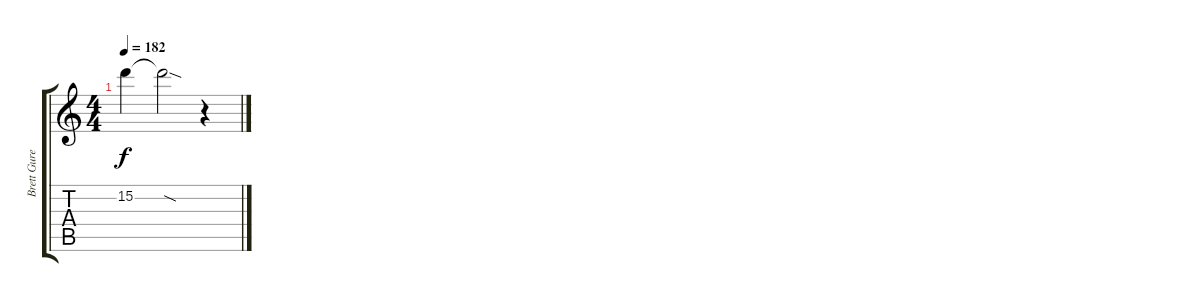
\track ("Brett Gurewitz" "Brett Gure") {instrument overdrivenguitar}
\staff {score tabs}
\tuning (E4 B3 G3 D3 A2 E2) {hide}
\ts (4 4)
\tempo 182
\clef g2
\ks c
15.2.4{dy f} 15.2{sod t}.2 r.4
